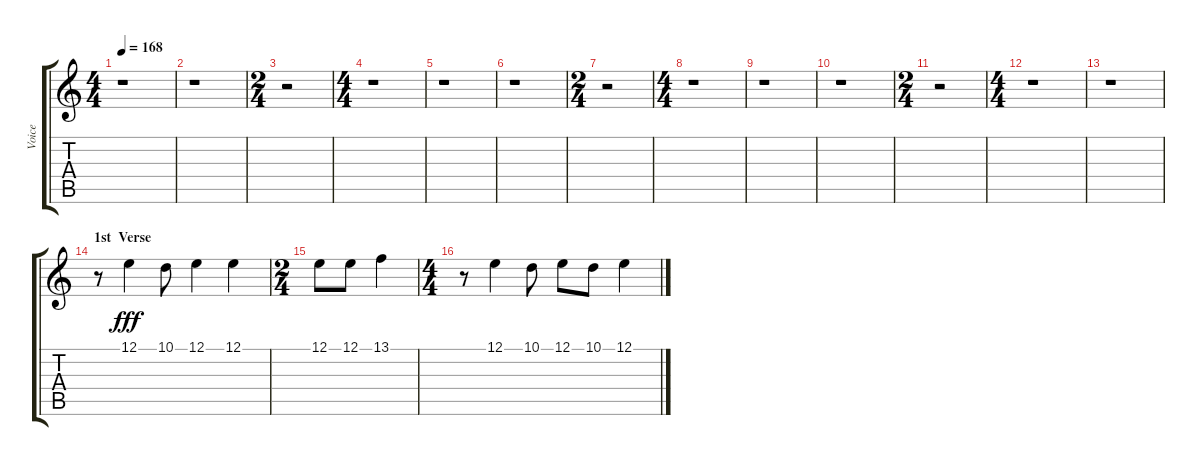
\track ("Voice" "Voice") {instrument lead8bassandlead}
\staff {score tabs}
\tuning (E4 B3 G3 D3 A2 E2) {hide}
\ts (4 4)
\tempo 168
\clef g2
\ks c
r.1{dy fff} |
r.1 |
\ts (2 4)
r.2 |
\ts (4 4)
r.1 |
r.1 |
r.1 |
\ts (2 4)
r.2 |
\ts (4 4)
r.1 |
r.1 |
r.1 |
\ts (2 4)
r.2 |
\ts (4 4)
r.1 |
r.1 |
\section ("" "1st  Verse")
r.8 12.1.4 10.1.8 12.1.4 12.1.4 |
\ts (2 4)
12.1.8 12.1.8 13.1.4 |
\ts (4 4)
r.8 12.1.4 10.1.8 12.1.8 10.1.8 12.1.4
